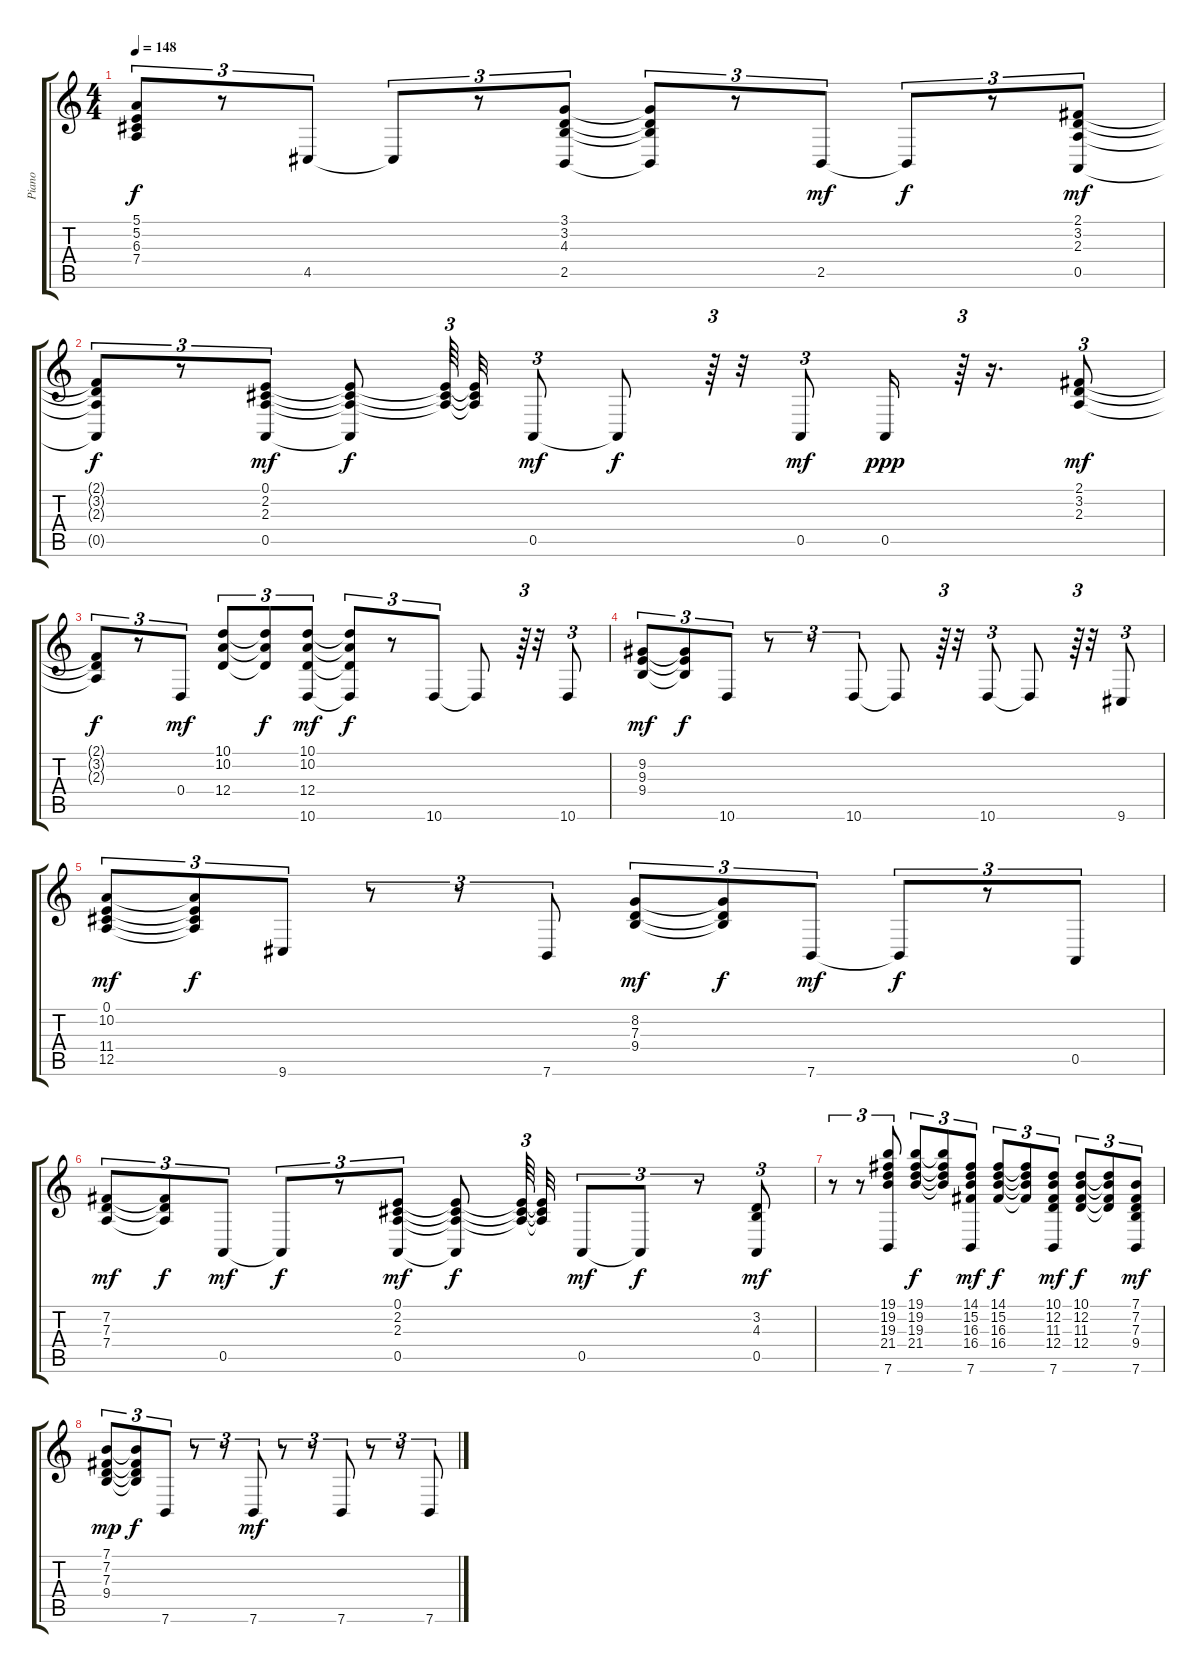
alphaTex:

\track ("Piano" "Piano") {instrument acousticgrandpiano}
\staff {score tabs}
\tuning (E4 B3 G3 D3 A2 E2) {hide}
\ts (4 4)
\tempo 148
\clef g2
\ks c
(5.1{t} 5.2{t} 6.3{t} 7.4{t}).8{tu (3 2) dy f} r.8{tu (3 2)} 4.5.8{tu (3 2)} 4.5{t}.8{tu (3 2)} r.8{tu (3 2)} (3.1 3.2 4.3 2.5).8{tu (3 2)} (3.1{t} 3.2{t} 4.3{t} 2.5{t}).8{tu (3 2)} r.8{tu (3 2)} 2.5.8{tu (3 2) dy mf} 2.5{t}.8{tu (3 2) dy f} r.8{tu (3 2)} (2.1 3.2 2.3 0.5).8{tu (3 2) dy mf} |
(2.1{t} 3.2{t} 2.3{t} 0.5{t}).8{tu (3 2) dy f} r.8{tu (3 2)} (0.1 2.2 2.3 0.5).8{tu (3 2) dy mf} (0.1{t} 2.2{t} 2.3{t} 0.5{t}).8{dy f} (0.1{t} 2.2{t} 2.3{t}).64{tu (3 2)} (0.1{t} 2.2{t} 2.3{t}).32 0.5.8{tu (3 2) dy mf} 0.5{t}.8{dy f} r.64{tu (3 2)} r.32 0.5.8{tu (3 2) dy mf} 0.5.16{dy ppp} r.64{tu (3 2)} r.16{d} (2.1 3.2 2.3).8{tu (3 2) dy mf} |
(2.1{t} 3.2{t} 2.3{t}).8{tu (3 2) dy f} r.8{tu (3 2)} 0.4.8{tu (3 2) dy mf} (10.1 10.2 12.4).8{tu (3 2)} (10.1{t} 10.2{t} 12.4{t}).8{tu (3 2) dy f} (10.1 10.2 12.4 10.6).8{tu (3 2) dy mf} (10.1{t} 10.2{t} 12.4{t} 10.6{t}).8{tu (3 2) dy f} r.8{tu (3 2)} 10.6.8{tu (3 2)} 10.6{t}.8 r.64{tu (3 2)} r.32 10.6.8{tu (3 2)} |
(9.2 9.3 9.4).8{tu (3 2) dy mf} (9.2{t} 9.3{t} 9.4{t}).8{tu (3 2) dy f} 10.6.8{tu (3 2)} r.8{tu (3 2)} r.8{tu (3 2)} 10.6.8{tu (3 2)} 10.6{t}.8 r.64{tu (3 2)} r.32 10.6.8{tu (3 2)} 10.6{t}.8 r.64{tu (3 2)} r.32 9.6.8{tu (3 2)} |
(0.1 10.2 11.4 12.5).8{tu (3 2) dy mf} (0.1{t} 10.2{t} 11.4{t} 12.5{t}).8{tu (3 2) dy f} 9.6.8{tu (3 2)} r.8{tu (3 2)} r.8{tu (3 2)} 7.6.8{tu (3 2)} (8.2 7.3 9.4).8{tu (3 2) dy mf} (8.2{t} 7.3{t} 9.4{t}).8{tu (3 2) dy f} 7.6.8{tu (3 2) dy mf} 7.6{t}.8{tu (3 2) dy f} r.8{tu (3 2)} 0.5.8{tu (3 2)} |
(7.2 7.3 7.4).8{tu (3 2) dy mf} (7.2{t} 7.3{t} 7.4{t}).8{tu (3 2) dy f} 0.5.8{tu (3 2) dy mf} 0.5{t}.8{tu (3 2) dy f} r.8{tu (3 2)} (0.1 2.2 2.3 0.5).8{tu (3 2) dy mf} (0.1{t} 2.2{t} 2.3{t} 0.5{t}).8{dy f} (0.1{t} 2.2{t} 2.3{t}).64{tu (3 2)} (0.1{t} 2.2{t} 2.3{t}).32 0.5.8{tu (3 2) dy mf} 0.5{t}.8{tu (3 2) dy f} r.8{tu (3 2)} (3.2 4.3 0.5).8{tu (3 2) dy mf} |
r.8{tu (3 2)} r.8{tu (3 2)} (19.1 19.2 19.3 21.4 7.6).8{tu (3 2)} (19.1 19.2 19.3 21.4).8{tu (3 2) dy f} (19.1{t} 19.2{t} 19.3{t} 21.4{t}).8{tu (3 2)} (14.1 15.2 16.3 16.4 7.6).8{tu (3 2) dy mf} (14.1 15.2 16.3 16.4).8{tu (3 2) dy f} (14.1{t} 15.2{t} 16.3{t} 16.4{t}).8{tu (3 2)} (10.1 12.2 11.3 12.4 7.6).8{tu (3 2) dy mf} (10.1 12.2 11.3 12.4).8{tu (3 2) dy f} (10.1{t} 12.2{t} 11.3{t} 12.4{t}).8{tu (3 2)} (7.1 7.2 7.3 9.4 7.6).8{tu (3 2) dy mf} |
(7.1 7.2 7.3 9.4).8{tu (3 2) dy mp} (7.1{t} 7.2{t} 7.3{t} 9.4{t}).8{tu (3 2) dy f} 7.6.8{tu (3 2)} r.8{tu (3 2)} r.8{tu (3 2)} 7.6.8{tu (3 2) dy mf} r.8{tu (3 2)} r.8{tu (3 2)} 7.6.8{tu (3 2)} r.8{tu (3 2)} r.8{tu (3 2)} 7.6.8{tu (3 2)}
